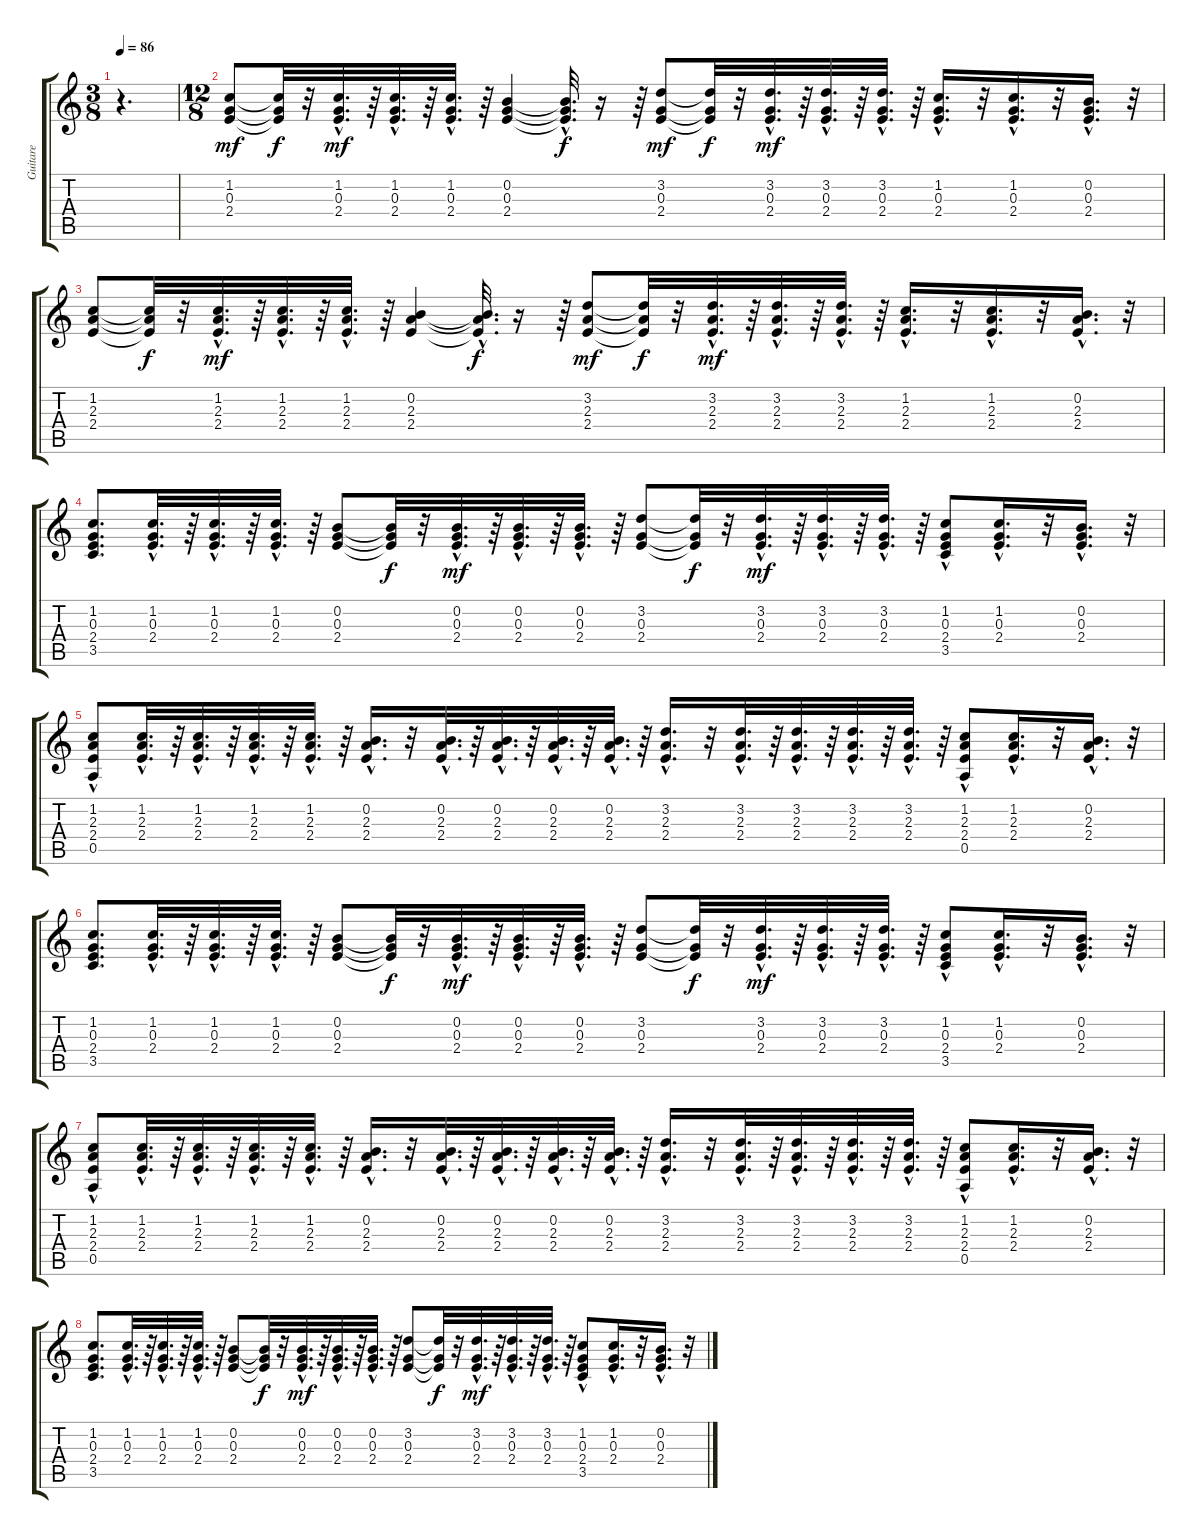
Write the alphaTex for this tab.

\track ("Guitare" "Guitare") {instrument acousticguitarnylon}
\staff {score tabs}
\tuning (E4 B3 G3 D3 A2 E2) {hide}
\ts (3 8)
\tempo 86
\clef g2
\ks c
r.4{d dy mf instrument acousticguitarnylon} |
\ts (12 8)
(1.2 0.3 2.4).8 (1.2{t} 0.3{t} 2.4{t}).32{dy f} r.32 (1.2{hac} 0.3{hac} 2.4{hac}).32{d dy mf} r.64 (1.2{hac} 0.3{hac} 2.4{hac}).32{d} r.64 (1.2{hac} 0.3{hac} 2.4{hac}).32{d} r.64 (0.2 0.3 2.4).4 (0.2{hac t} 0.3{hac t} 2.4{hac t}).32{d dy f} r.16 r.64 (3.2 0.3 2.4).8{dy mf} (3.2{t} 0.3{t} 2.4{t}).32{dy f} r.32 (3.2{hac} 0.3{hac} 2.4{hac}).32{d dy mf} r.64 (3.2{hac} 0.3{hac} 2.4{hac}).32{d} r.64 (3.2{hac} 0.3{hac} 2.4{hac}).32{d} r.64 (1.2{hac} 0.3{hac} 2.4{hac}).16{d} r.32 (1.2{hac} 0.3{hac} 2.4{hac}).16{d} r.32 (0.2{hac} 0.3{hac} 2.4{hac}).16{d} r.32 |
(1.2 2.3 2.4).8 (1.2{t} 2.3{t} 2.4{t}).32{dy f} r.32 (1.2{hac} 2.3{hac} 2.4{hac}).32{d dy mf} r.64 (1.2{hac} 2.3{hac} 2.4{hac}).32{d} r.64 (1.2{hac} 2.3{hac} 2.4{hac}).32{d} r.64 (0.2 2.3 2.4).4 (0.2{hac t} 2.3{hac t} 2.4{hac t}).32{d dy f} r.16 r.64 (3.2 2.3 2.4).8{dy mf} (3.2{t} 2.3{t} 2.4{t}).32{dy f} r.32 (3.2{hac} 2.3{hac} 2.4{hac}).32{d dy mf} r.64 (3.2{hac} 2.3{hac} 2.4{hac}).32{d} r.64 (3.2{hac} 2.3{hac} 2.4{hac}).32{d} r.64 (1.2{hac} 2.3{hac} 2.4{hac}).16{d} r.32 (1.2{hac} 2.3{hac} 2.4{hac}).16{d} r.32 (0.2{hac} 2.3{hac} 2.4{hac}).16{d} r.32 |
(1.2 0.3 2.4 3.5).8{d} (1.2{hac} 0.3{hac} 2.4{hac}).32{d} r.64 (1.2{hac} 0.3{hac} 2.4{hac}).32{d} r.64 (1.2{hac} 0.3{hac} 2.4{hac}).32{d} r.64 (0.2 0.3 2.4).8 (0.2{t} 0.3{t} 2.4{t}).32{dy f} r.32 (0.2{hac} 0.3{hac} 2.4{hac}).32{d dy mf} r.64 (0.2{hac} 0.3{hac} 2.4{hac}).32{d} r.64 (0.2{hac} 0.3{hac} 2.4{hac}).32{d} r.64 (3.2 0.3 2.4).8 (3.2{t} 0.3{t} 2.4{t}).32{dy f} r.32 (3.2{hac} 0.3{hac} 2.4{hac}).32{d dy mf} r.64 (3.2{hac} 0.3{hac} 2.4{hac}).32{d} r.64 (3.2{hac} 0.3{hac} 2.4{hac}).32{d} r.64 (1.2{hac} 0.3{hac} 2.4{hac} 3.5).8 (1.2{hac} 0.3{hac} 2.4{hac}).16{d} r.32 (0.2{hac} 0.3{hac} 2.4{hac}).16{d} r.32 |
(1.2{hac} 2.3{hac} 2.4{hac} 0.5).8 (1.2{hac} 2.3{hac} 2.4{hac}).32{d} r.64 (1.2{hac} 2.3{hac} 2.4{hac}).32{d} r.64 (1.2{hac} 2.3{hac} 2.4{hac}).32{d} r.64 (1.2{hac} 2.3{hac} 2.4{hac}).32{d} r.64 (0.2{hac} 2.3{hac} 2.4{hac}).16{d} r.32 (0.2{hac} 2.3{hac} 2.4{hac}).32{d} r.64 (0.2{hac} 2.3{hac} 2.4{hac}).32{d} r.64 (0.2{hac} 2.3{hac} 2.4{hac}).32{d} r.64 (0.2{hac} 2.3{hac} 2.4{hac}).32{d} r.64 (3.2{hac} 2.3{hac} 2.4{hac}).16{d} r.32 (3.2{hac} 2.3{hac} 2.4{hac}).32{d} r.64 (3.2{hac} 2.3{hac} 2.4{hac}).32{d} r.64 (3.2{hac} 2.3{hac} 2.4{hac}).32{d} r.64 (3.2{hac} 2.3{hac} 2.4{hac}).32{d} r.64 (1.2{hac} 2.3{hac} 2.4{hac} 0.5).8 (1.2{hac} 2.3{hac} 2.4{hac}).16{d} r.32 (0.2{hac} 2.3{hac} 2.4{hac}).16{d} r.32 |
(1.2 0.3 2.4 3.5).8{d} (1.2{hac} 0.3{hac} 2.4{hac}).32{d} r.64 (1.2{hac} 0.3{hac} 2.4{hac}).32{d} r.64 (1.2{hac} 0.3{hac} 2.4{hac}).32{d} r.64 (0.2 0.3 2.4).8 (0.2{t} 0.3{t} 2.4{t}).32{dy f} r.32 (0.2{hac} 0.3{hac} 2.4{hac}).32{d dy mf} r.64 (0.2{hac} 0.3{hac} 2.4{hac}).32{d} r.64 (0.2{hac} 0.3{hac} 2.4{hac}).32{d} r.64 (3.2 0.3 2.4).8 (3.2{t} 0.3{t} 2.4{t}).32{dy f} r.32 (3.2{hac} 0.3{hac} 2.4{hac}).32{d dy mf} r.64 (3.2{hac} 0.3{hac} 2.4{hac}).32{d} r.64 (3.2{hac} 0.3{hac} 2.4{hac}).32{d} r.64 (1.2{hac} 0.3{hac} 2.4{hac} 3.5).8 (1.2{hac} 0.3{hac} 2.4{hac}).16{d} r.32 (0.2{hac} 0.3{hac} 2.4{hac}).16{d} r.32 |
(1.2{hac} 2.3{hac} 2.4{hac} 0.5).8 (1.2{hac} 2.3{hac} 2.4{hac}).32{d} r.64 (1.2{hac} 2.3{hac} 2.4{hac}).32{d} r.64 (1.2{hac} 2.3{hac} 2.4{hac}).32{d} r.64 (1.2{hac} 2.3{hac} 2.4{hac}).32{d} r.64 (0.2{hac} 2.3{hac} 2.4{hac}).16{d} r.32 (0.2{hac} 2.3{hac} 2.4{hac}).32{d} r.64 (0.2{hac} 2.3{hac} 2.4{hac}).32{d} r.64 (0.2{hac} 2.3{hac} 2.4{hac}).32{d} r.64 (0.2{hac} 2.3{hac} 2.4{hac}).32{d} r.64 (3.2{hac} 2.3{hac} 2.4{hac}).16{d} r.32 (3.2{hac} 2.3{hac} 2.4{hac}).32{d} r.64 (3.2{hac} 2.3{hac} 2.4{hac}).32{d} r.64 (3.2{hac} 2.3{hac} 2.4{hac}).32{d} r.64 (3.2{hac} 2.3{hac} 2.4{hac}).32{d} r.64 (1.2{hac} 2.3{hac} 2.4{hac} 0.5).8 (1.2{hac} 2.3{hac} 2.4{hac}).16{d} r.32 (0.2{hac} 2.3{hac} 2.4{hac}).16{d} r.32 |
(1.2 0.3 2.4 3.5).8{d} (1.2{hac} 0.3{hac} 2.4{hac}).32{d} r.64 (1.2{hac} 0.3{hac} 2.4{hac}).32{d} r.64 (1.2{hac} 0.3{hac} 2.4{hac}).32{d} r.64 (0.2 0.3 2.4).8 (0.2{t} 0.3{t} 2.4{t}).32{dy f} r.32 (0.2{hac} 0.3{hac} 2.4{hac}).32{d dy mf} r.64 (0.2{hac} 0.3{hac} 2.4{hac}).32{d} r.64 (0.2{hac} 0.3{hac} 2.4{hac}).32{d} r.64 (3.2 0.3 2.4).8 (3.2{t} 0.3{t} 2.4{t}).32{dy f} r.32 (3.2{hac} 0.3{hac} 2.4{hac}).32{d dy mf} r.64 (3.2{hac} 0.3{hac} 2.4{hac}).32{d} r.64 (3.2{hac} 0.3{hac} 2.4{hac}).32{d} r.64 (1.2{hac} 0.3{hac} 2.4{hac} 3.5).8 (1.2{hac} 0.3{hac} 2.4{hac}).16{d} r.32 (0.2{hac} 0.3{hac} 2.4{hac}).16{d} r.32
